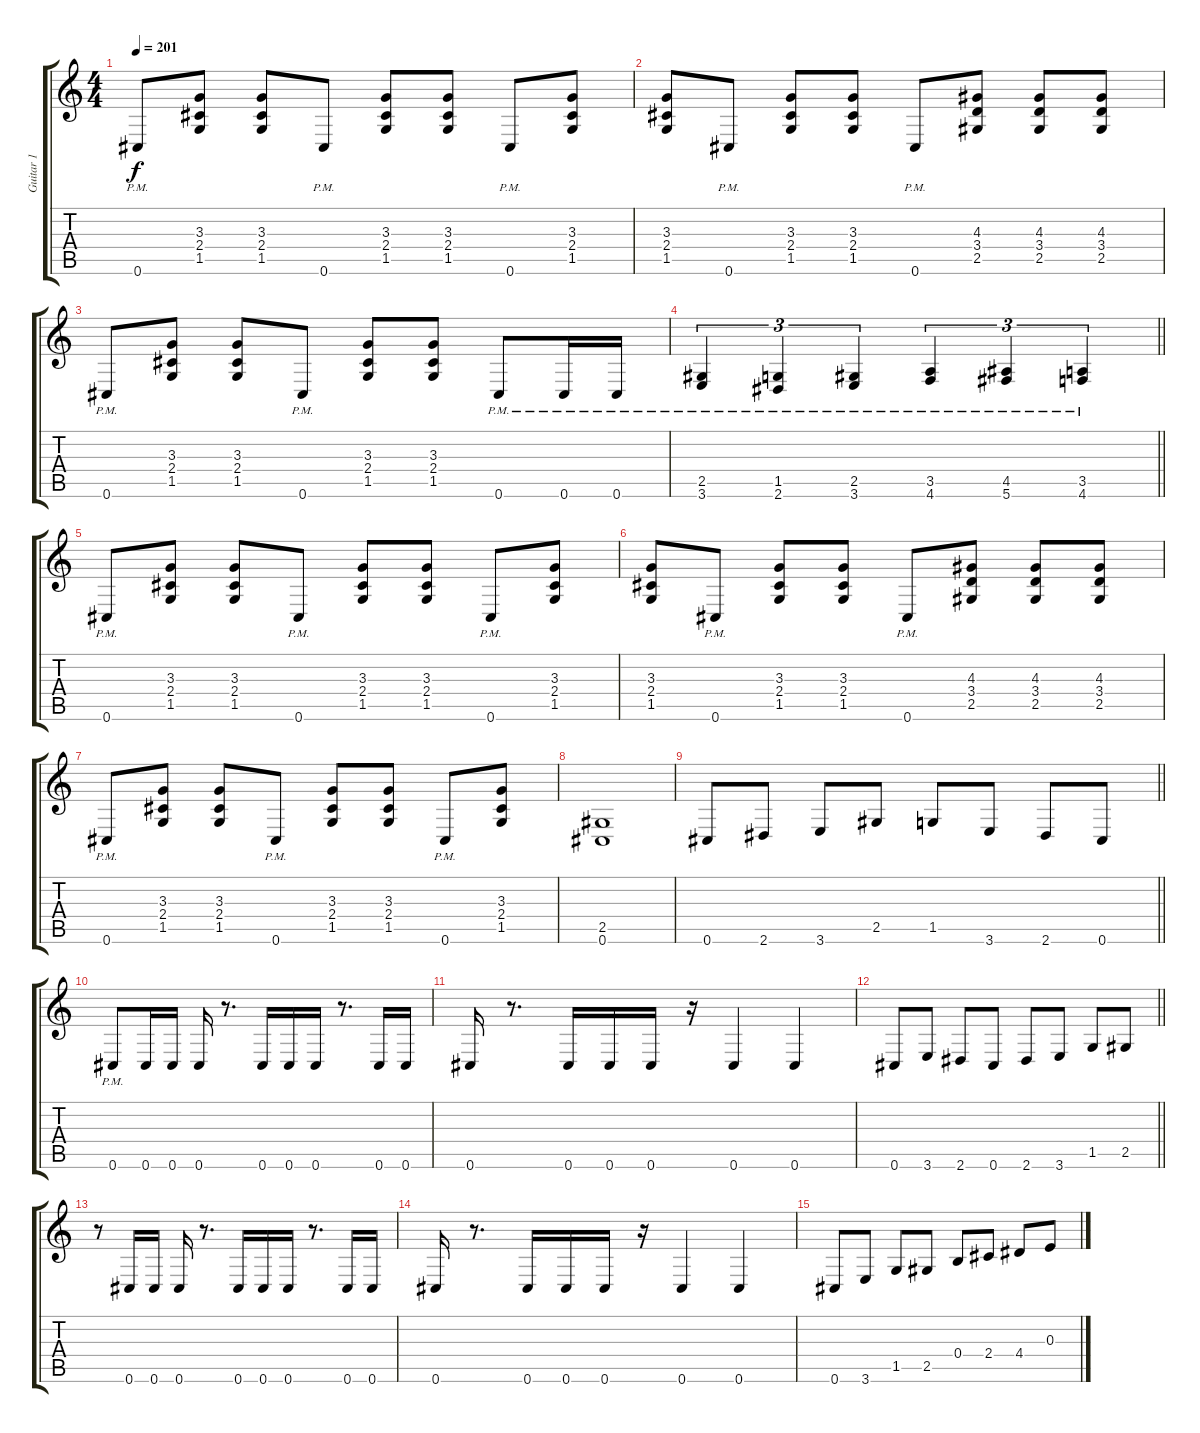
\track ("Guitar 1" "Guitar 1") {instrument distortionguitar}
\staff {score tabs}
\tuning (Db4 Ab3 E3 B2 Gb2 Db2) {hide}
\ts (4 4)
\tempo 201
\clef g2
\ks c
0.6{pm}.8{dy f} (3.3 2.4 1.5).8 (3.3 2.4 1.5).8 0.6{pm}.8 (3.3 2.4 1.5).8 (3.3 2.4 1.5).8 0.6{pm}.8 (3.3 2.4 1.5).8 |
(3.3 2.4 1.5).8 0.6{pm}.8 (3.3 2.4 1.5).8 (3.3 2.4 1.5).8 0.6{pm}.8 (4.3 3.4 2.5).8 (4.3 3.4 2.5).8 (4.3 3.4 2.5).8 |
0.6{pm}.8 (3.3 2.4 1.5).8 (3.3 2.4 1.5).8 0.6{pm}.8 (3.3 2.4 1.5).8 (3.3 2.4 1.5).8 0.6{pm}.8 0.6{pm}.16 0.6{pm}.16 |
\barLineRight lightlight
(2.5{pm} 3.6{pm}).4{tu (3 2)} (1.5{pm} 2.6{pm}).4{tu (3 2)} (2.5{pm} 3.6{pm}).4{tu (3 2)} (3.5{pm} 4.6{pm}).4{tu (3 2)} (4.5{pm} 5.6{pm}).4{tu (3 2)} (3.5{pm} 4.6{pm}).4{tu (3 2)} |
0.6{pm}.8 (3.3 2.4 1.5).8 (3.3 2.4 1.5).8 0.6{pm}.8 (3.3 2.4 1.5).8 (3.3 2.4 1.5).8 0.6{pm}.8 (3.3 2.4 1.5).8 |
(3.3 2.4 1.5).8 0.6{pm}.8 (3.3 2.4 1.5).8 (3.3 2.4 1.5).8 0.6{pm}.8 (4.3 3.4 2.5).8 (4.3 3.4 2.5).8 (4.3 3.4 2.5).8 |
0.6{pm}.8 (3.3 2.4 1.5).8 (3.3 2.4 1.5).8 0.6{pm}.8 (3.3 2.4 1.5).8 (3.3 2.4 1.5).8 0.6{pm}.8 (3.3 2.4 1.5).8 |
(2.5 0.6).1 |
\barLineRight lightlight
0.6.8 2.6.8 3.6.8 2.5.8 1.5.8 3.6.8 2.6.8 0.6.8 |
\section ("" "")
0.6{pm}.8 0.6.16 0.6.16 0.6.16 r.8{d} 0.6.16 0.6.16 0.6.16 r.8{d} 0.6.16 0.6.16 |
0.6.16 r.8{d} 0.6.16 0.6.16 0.6.16 r.16 0.6.4 0.6.4 |
\barLineRight lightlight
0.6.8 3.6.8 2.6.8 0.6.8 2.6.8 3.6.8 1.5.8 2.5.8 |
r.8 0.6.16 0.6.16 0.6.16 r.8{d} 0.6.16 0.6.16 0.6.16 r.8{d} 0.6.16 0.6.16 |
0.6.16 r.8{d} 0.6.16 0.6.16 0.6.16 r.16 0.6.4 0.6.4 |
0.6.8 3.6.8 1.5.8 2.5.8 0.4.8 2.4.8 4.4.8 0.3.8
